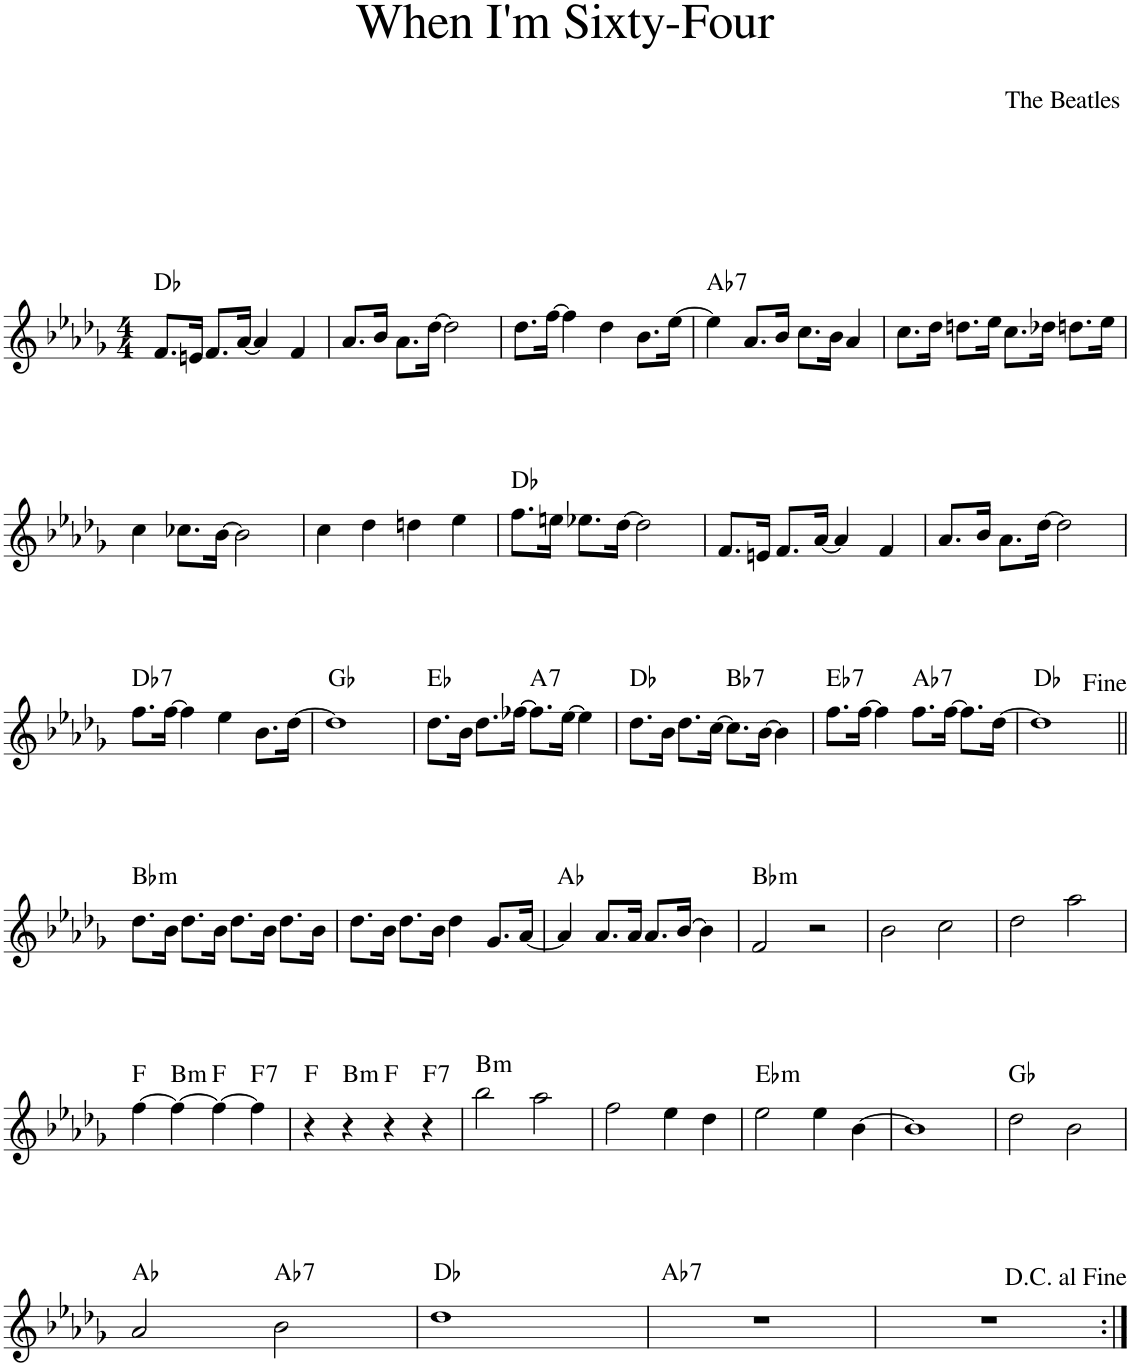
**kern	**harte
*part1	*part1
*staff1	*
*I"Piano	*
*I'Pno.	*
*clefG2	*
*k[b-e-a-d-g-]	*
*M4/4	*
=1	=1
8.f/L	Db:maj
16en/Jk	.
8.f/L	.
[16a-/Jk	.
4a-/]	.
4f/	.
=2	=2
8.a-/L	.
16b-/Jk	.
8.a-\L	.
[16dd-\Jk	.
2dd-\]	.
=3	=3
8.dd-\L	.
[16ff\Jk	.
4ff\]	.
4dd-\	.
8.b-\L	.
[16ee-\Jk	.
=4	=4
!	!LO:H:kt=7
4ee-\]	Ab:7
8.a-/L	.
16b-/Jk	.
8.cc\L	.
16b-\Jk	.
4a-/	.
=5	=5
8.cc\L	.
16dd-\Jk	.
8.ddn\L	.
16ee-\Jk	.
8.cc\L	.
16dd-X\Jk	.
8.ddn\L	.
16ee-\Jk	.
!!LO:LB:g=z
=6	=6
4cc\	.
8.cc-X\L	.
[16b-\Jk	.
2b-\]	.
=7	=7
4cc\	.
4dd-\	.
4ddn\	.
4ee-\	.
=8	=8
8.ff\L	Db:maj
16een\Jk	.
8.ee-X\L	.
[16dd-\Jk	.
2dd-\]	.
=9	=9
8.f/L	.
16en/Jk	.
8.f/L	.
[16a-/Jk	.
4a-/]	.
4f/	.
=10	=10
8.a-/L	.
16b-/Jk	.
8.a-\L	.
[16dd-\Jk	.
2dd-\]	.
!!LO:LB:g=z
=11	=11
!	!LO:H:kt=7
8.ff\L	Db:7
[16ff\Jk	.
4ff\]	.
4ee-\	.
8.b-\L	.
[16dd-\Jk	.
=12	=12
1dd-]	Gb:maj
=13	=13
8.dd-\L	Eb:maj
16b-\Jk	.
8.dd-\L	.
[16ff-X\Jk	.
!	!LO:H:kt=7
8.ff-\L]	A:7
[16ee-\Jk	.
4ee-\]	.
=14	=14
8.dd-\L	Db:maj
16b-\Jk	.
8.dd-\L	.
[16cc\Jk	.
!	!LO:H:kt=7
8.cc\L]	Bb:7
[16b-\Jk	.
4b-\]	.
=15	=15
!	!LO:H:kt=7
8.ff\L	Eb:7
[16ff\Jk	.
4ff\]	.
!	!LO:H:kt=7
8.ff\L	Ab:7
[16ff\Jk	.
8.ff\L]	.
[16dd-\Jk	.
=16	=16
1dd-]	Db:maj
!!LO:LB:g=z
=17||	=17||
!	!LO:H:kt=m
8.dd-\L	Bb:min
16b-\Jk	.
8.dd-\L	.
16b-\Jk	.
8.dd-\L	.
16b-\Jk	.
8.dd-\L	.
16b-\Jk	.
=18	=18
8.dd-\L	.
16b-\Jk	.
8.dd-\L	.
16b-\Jk	.
4dd-\	.
8.g-/L	.
[16a-/Jk	.
=19	=19
4a-/]	Ab:maj
8.a-/L	.
16a-/Jk	.
8.a-/L	.
[16b-/Jk	.
4b-\]	.
=20	=20
!	!LO:H:kt=m
2f/	Bb:min
2r	.
=21	=21
2b-\	.
2cc\	.
=22	=22
2dd-\	.
2aa-\	.
!!LO:LB:g=z
=23	=23
[4ff\	F:maj
!	!LO:H:kt=m
4ff\_	B:min
4ff\_	F:maj
!	!LO:H:kt=7
4ff\]	F:7
=24	=24
4r	F:maj
!	!LO:H:kt=m
4r	B:min
4r	F:maj
!	!LO:H:kt=7
4r	F:7
=25	=25
!	!LO:H:kt=m
2bb-\	B:min
2aa-\	.
=26	=26
2ff\	.
4ee-\	.
4dd-\	.
=27	=27
!	!LO:H:kt=m
2ee-\	Eb:min
4ee-\	.
[4b-\	.
=28	=28
1b-]	.
=29	=29
2dd-\	Gb:maj
2b-\	.
!!LO:LB:g=z
=30	=30
2a-/	Ab:maj
!	!LO:H:kt=7
2b-\	Ab:7
=31	=31
1dd-	Db:maj
=32	=32
!	!LO:H:kt=7
1r	Ab:7
=33	=33
1r	.
=:|!	=:|!
*-	*-
